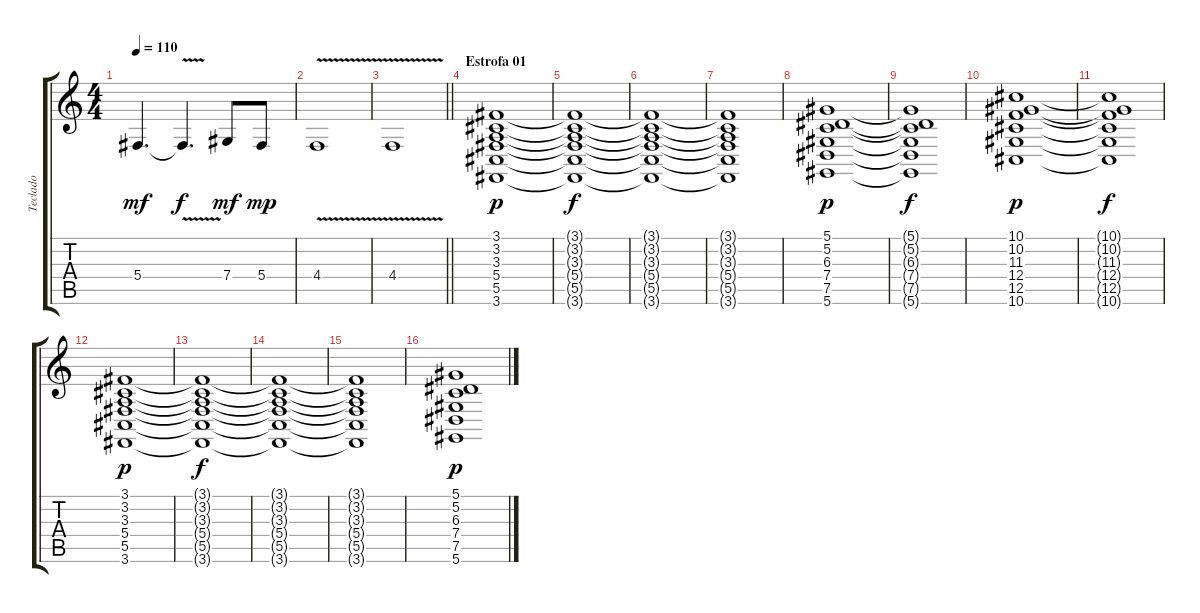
\track ("Teclado" "Teclado") {instrument viola}
\staff {score tabs}
\tuning (Eb4 Bb3 Gb3 Db3 Ab2 Eb2) {hide}
\ts (4 4)
\tempo 110
\clef g2
\ks c
5.4.4{d dy mf} 5.4{v t}.4{d dy f} 7.4.8{dy mf} 5.4.8{dy mp} |
4.4{v}.1 |
\barLineRight lightlight
4.4{v}.1 |
\section ("" "Estrofa 01")
(3.1 3.2 3.3 5.4 5.5 3.6).1{dy p volume 16 instrument stringensemble2} |
(3.1{t} 3.2{t} 3.3{t} 5.4{t} 5.5{t} 3.6{t}).1{dy f} |
(3.1{t} 3.2{t} 3.3{t} 5.4{t} 5.5{t} 3.6{t}).1 |
(3.1{t} 3.2{t} 3.3{t} 5.4{t} 5.5{t} 3.6{t}).1 |
(5.1 5.2 6.3 7.4 7.5 5.6).1{dy p} |
(5.1{t} 5.2{t} 6.3{t} 7.4{t} 7.5{t} 5.6{t}).1{dy f} |
(10.1 10.2 11.3 12.4 12.5 10.6).1{dy p} |
(10.1{t} 10.2{t} 11.3{t} 12.4{t} 12.5{t} 10.6{t}).1{dy f} |
(3.1 3.2 3.3 5.4 5.5 3.6).1{dy p} |
(3.1{t} 3.2{t} 3.3{t} 5.4{t} 5.5{t} 3.6{t}).1{dy f} |
(3.1{t} 3.2{t} 3.3{t} 5.4{t} 5.5{t} 3.6{t}).1 |
(3.1{t} 3.2{t} 3.3{t} 5.4{t} 5.5{t} 3.6{t}).1 |
(5.1 5.2 6.3 7.4 7.5 5.6).1{dy p}
